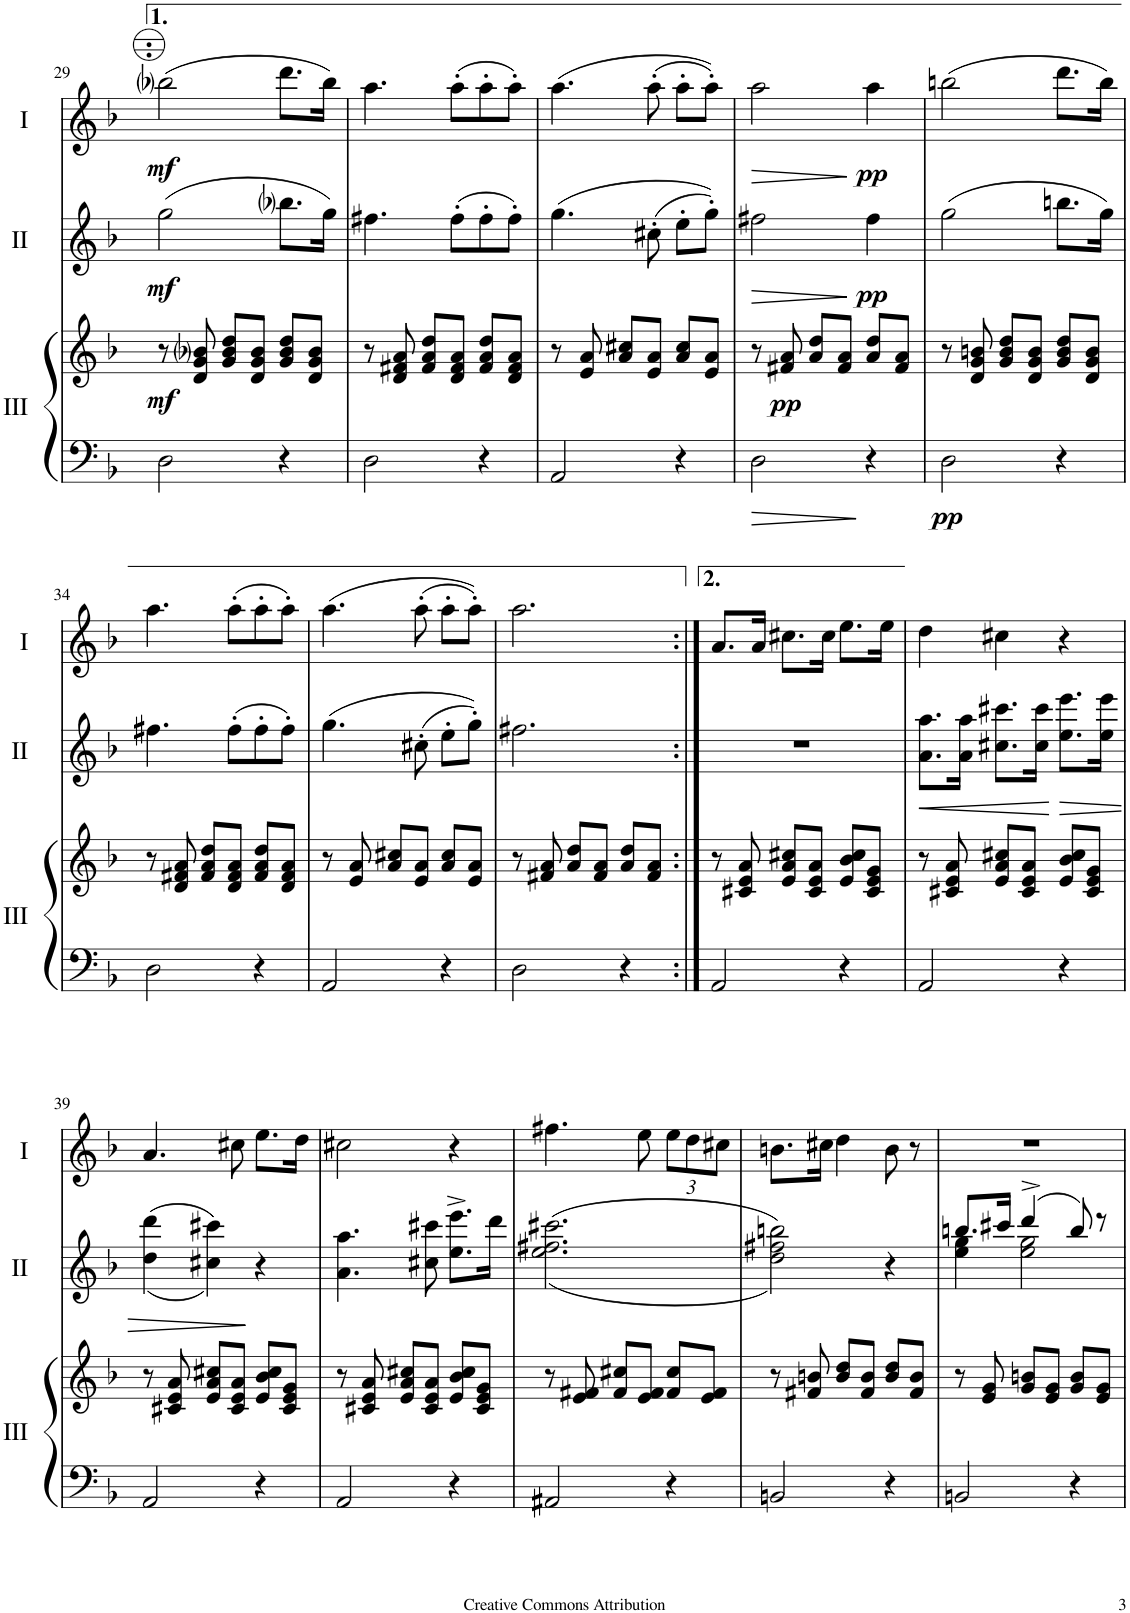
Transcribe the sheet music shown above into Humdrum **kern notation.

**kern	**kern	**dynam	**kern	**dynam	**kern	**dynam
*part3	*part3	*part3	*part2	*part2	*part1	*part1
*staff4	*staff3	*staff3/4	*staff2	*staff2	*staff1	*staff1
*I"Acc. 3	*	*	*I"Acc. 2	*	*I"Acc. 1	*
!!LO:PB:g=z
*clefF4	*clefG2	*	*clefG2	*	*clefG2	*
*Trd7c12	*Trd7c12	*	*Trd7c12	*	*	*
*k[b-]	*k[b-]	*	*k[b-]	*	*k[b-]	*
*M3/4	*M3/4	*	*M3/4	*	*M3/4	*
=29	=29	=29	=29	=29	=29	=29
!	!	!LO:DY:b	!	!LO:DY:b	!	!LO:DY:b
2D\	8r	mf	(2gg\	mf	(2b-i\	mf
.	8d/ 8g/ 8b-i/	.	.	.	.	.
.	8g/ 8b-/ 8dd/L	.	.	.	.	.
.	8d/ 8g/ 8b-/J	.	.	.	.	.
4r	8g/ 8b-/ 8dd/L	.	8.bb-i\L	.	8.dd\L	.
.	8d/ 8g/ 8b-/J	.	.	.	.	.
.	.	.	16gg\Jk)	.	16b-\Jk)	.
=30	=30	=30	=30	=30	=30	=30
2D\	8r	.	4.ff#X\	.	4.a\	.
.	8d/ 8f#X/ 8a/	.	.	.	.	.
.	8f#/ 8a/ 8dd/L	.	.	.	.	.
.	8d/ 8f#/ 8a/J	.	(8ff#'\L	.	(8a'\L	.
4r	8f#/ 8a/ 8dd/L	.	8ff#'\	.	8a'\	.
.	8d/ 8f#/ 8a/J	.	8ff#'\J)	.	8a'\J)	.
=31	=31	=31	=31	=31	=31	=31
2AA/	8r	.	(>4.gg\	.	(>4.a\	.
.	8e/ 8a/	.	.	.	.	.
.	8a/ 8cc#X/L	.	.	.	.	.
.	8e/ 8a/J	.	(8cc#X'\	.	(8a'\	.
4r	8a/ 8cc#/L	.	8ee'\L	.	8a'\L	.
.	8e/ 8a/J	.	8gg'\J))	.	8a'\J))	.
=32	=32	=32	=32	=32	=32	=32
!	!	!	!	!LO:HP:b	!	!LO:HP:b
2D\	8r	.	2ff#X\	>	2a\	>
!	!	!LO:DY:b	!	!	!	!
.	8f#X/ 8a/	pp	.	.	.	.
.	8a/ 8dd/L	.	.	.	.	.
.	8f#/ 8a/J	.	.	.	.	.
!	!	!	!	!LO:DY:n=1:b	!	!LO:DY:n=1:b
4r	8a/ 8dd/L	.	4ff#\	] pp	4a\	] pp
.	8f#/ 8a/J	.	.	.	.	.
=33	=33	=33	=33	=33	=33	=33
!	!	!LO:DY:b=2	!	!	!	!
2D\	8r	pp	(2gg\	.	(2bn\	.
.	8d/ 8g/ 8bn/	.	.	.	.	.
.	8g/ 8b/ 8dd/L	.	.	.	.	.
.	8d/ 8g/ 8b/J	.	.	.	.	.
4r	8g/ 8b/ 8dd/L	.	8.bbn\L	.	8.dd\L	.
.	8d/ 8g/ 8b/J	.	.	.	.	.
.	.	.	16gg\Jk)	.	16b\Jk)	.
!!LO:LB:g=z
=34	=34	=34	=34	=34	=34	=34
2D\	8r	.	4.ff#X\	.	4.a\	.
.	8d/ 8f#X/ 8a/	.	.	.	.	.
.	8f#/ 8a/ 8dd/L	.	.	.	.	.
.	8d/ 8f#/ 8a/J	.	(8ff#'\L	.	(8a'\L	.
4r	8f#/ 8a/ 8dd/L	.	8ff#'\	.	8a'\	.
.	8d/ 8f#/ 8a/J	.	8ff#'\J)	.	8a'\J)	.
=35	=35	=35	=35	=35	=35	=35
2AA/	8r	.	(>4.gg\	.	(>4.a\	.
.	8e/ 8a/	.	.	.	.	.
.	8a/ 8cc#X/L	.	.	.	.	.
.	8e/ 8a/J	.	(8cc#X'\	.	(8a'\	.
4r	8a/ 8cc#/L	.	8ee'\L	.	8a'\L	.
.	8e/ 8a/J	.	8gg'\J))	.	8a'\J))	.
=36	=36	=36	=36	=36	=36	=36
2D\	8r	.	2.ff#X\	.	2.a\	.
.	8f#X/ 8a/	.	.	.	.	.
.	8a/ 8dd/L	.	.	.	.	.
.	8f#/ 8a/J	.	.	.	.	.
4r	8a/ 8dd/L	.	.	.	.	.
.	8f#/ 8a/J	.	.	.	.	.
=37:|!	=37:|!	=37:|!	=37:|!	=37:|!	=37:|!	=37:|!
2AA/	8r	.	2.r	.	8.a/L	.
.	8c#X/ 8e/ 8a/	.	.	.	.	.
.	.	.	.	.	16a/Jk	.
.	8e/ 8a/ 8cc#X/L	.	.	.	8.cc#X\L	.
.	8c#/ 8e/ 8a/J	.	.	.	.	.
.	.	.	.	.	16cc#\Jk	.
4r	8e/ 8b-/ 8cc#/L	.	.	.	8.ee\L	.
.	8c#/ 8e/ 8g/J	.	.	.	.	.
.	.	.	.	.	16ee\Jk	.
=38	=38	=38	=38	=38	=38	=38
!	!	!	!	!LO:HP:b	!	!
2AA/	8r	.	8.a\ 8.aa\L	<	4dd\	.
.	8c#X/ 8e/ 8a/	.	.	.	.	.
.	.	.	16a\ 16aa\Jk	.	.	.
.	8e/ 8a/ 8cc#X/L	.	8.cc#X\ 8.ccc#X\L	.	4cc#X\	.
.	8c#/ 8e/ 8a/J	.	.	.	.	.
.	.	.	16cc#\ 16ccc#\Jk	.	.	.
!	!	!	!	!LO:HP:n=1:b	!	!
4r	8e/ 8b-/ 8cc#/L	.	8.ee\ 8.eee\L	[ >	4r	.
.	8c#/ 8e/ 8g/J	.	.	.	.	.
.	.	.	16ee\ 16eee\Jk	.	.	.
!!LO:LB:g=z
=39	=39	=39	=39	=39	=39	=39
2AA/	8r	.	(<(4dd\ 4ddd\	.	4.a/	.
.	8c#X/ 8e/ 8a/	.	.	.	.	.
.	8e/ 8a/ 8cc#X/L	.	4cc#X\ 4ccc#X\))	.	.	.
.	8c#/ 8e/ 8a/J	.	.	.	8cc#X\	.
4r	8e/ 8b-/ 8cc#/L	.	4r	]	8.ee\L	.
.	8c#/ 8e/ 8g/J	.	.	.	.	.
.	.	.	.	.	16dd\Jk	.
=40	=40	=40	=40	=40	=40	=40
2AA/	8r	.	4.a\ 4.aa\	.	2cc#X\	.
.	8c#X/ 8e/ 8a/	.	.	.	.	.
.	8e/ 8a/ 8cc#X/L	.	.	.	.	.
.	8c#/ 8e/ 8a/J	.	8cc#X\ 8ccc#X\	.	.	.
4r	8e/ 8b-/ 8cc#/L	.	8.ee\^ 8.eee\^L	.	4r	.
.	8c#/ 8e/ 8g/J	.	.	.	.	.
.	.	.	16ddd\Jk	.	.	.
=41	=41	=41	=41	=41	=41	=41
2AA#X/	8r	.	(<(2.ee\ 2.ff#X\ 2.ccc#X\	.	4.ff#X\	.
.	8e/ 8f#X/	.	.	.	.	.
.	8f#/ 8cc#X/L	.	.	.	.	.
.	8e/ 8f#/J	.	.	.	8ee\	.
*	*	*	*	*	*Xbrackettup	*
4r	8f#/ 8cc#/L	.	.	.	12ee\L	.
.	.	.	.	.	12dd\	.
.	8e/ 8f#/J	.	.	.	.	.
.	.	.	.	.	12cc#X\J	.
=42	=42	=42	=42	=42	=42	=42
2BBn/	8r	.	2dd\ 2ff#X\ 2bbn\))	.	8.bn\L	.
.	8f#X/ 8bn/	.	.	.	.	.
.	.	.	.	.	16cc#X\Jk	.
.	8b/ 8dd/L	.	.	.	4dd\	.
.	8f#/ 8b/J	.	.	.	.	.
4r	8b/ 8dd/L	.	4r	.	8b\	.
.	8f#/ 8b/J	.	.	.	8r	.
=43	=43	=43	=43	=43	=43	=43
*	*	*	*^	*	*	*
2BBn/	8r	.	8.bbn/L	4ee\ 4gg\	.	2.r	.
.	8e/ 8g/	.	.	.	.	.	.
.	.	.	16ccc#X/Jk	.	.	.	.
.	8g/ 8bn/L	.	(4ddd^/	2ee\ 2gg\	.	.	.
.	8e/ 8g/J	.	.	.	.	.	.
4r	8g/ 8b/L	.	8bb/)	.	.	.	.
.	8e/ 8g/J	.	8r	.	.	.	.
*	*	*	*v	*v	*	*	*
=	=	=	=	=	=	=
*-	*-	*-	*-	*-	*-	*-
